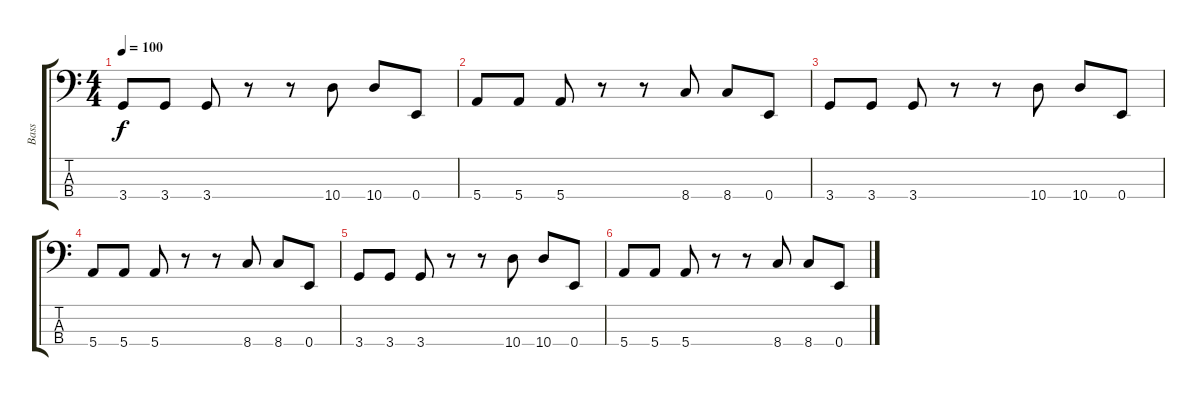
\track ("Bass" "Bass") {instrument electricbassfinger}
\staff {score tabs}
\tuning (G2 D2 A1 E1) {hide}
\ts (4 4)
\tempo 100
\clef f4
\ks c
3.4.8{dy f} 3.4.8 3.4.8 r.8 r.8 10.4.8 10.4.8 0.4.8 |
5.4.8 5.4.8 5.4.8 r.8 r.8 8.4.8 8.4.8 0.4.8 |
3.4.8 3.4.8 3.4.8 r.8 r.8 10.4.8 10.4.8 0.4.8 |
5.4.8 5.4.8 5.4.8 r.8 r.8 8.4.8 8.4.8 0.4.8 |
3.4.8 3.4.8 3.4.8 r.8 r.8 10.4.8 10.4.8 0.4.8 |
5.4.8 5.4.8 5.4.8 r.8 r.8 8.4.8 8.4.8 0.4.8
